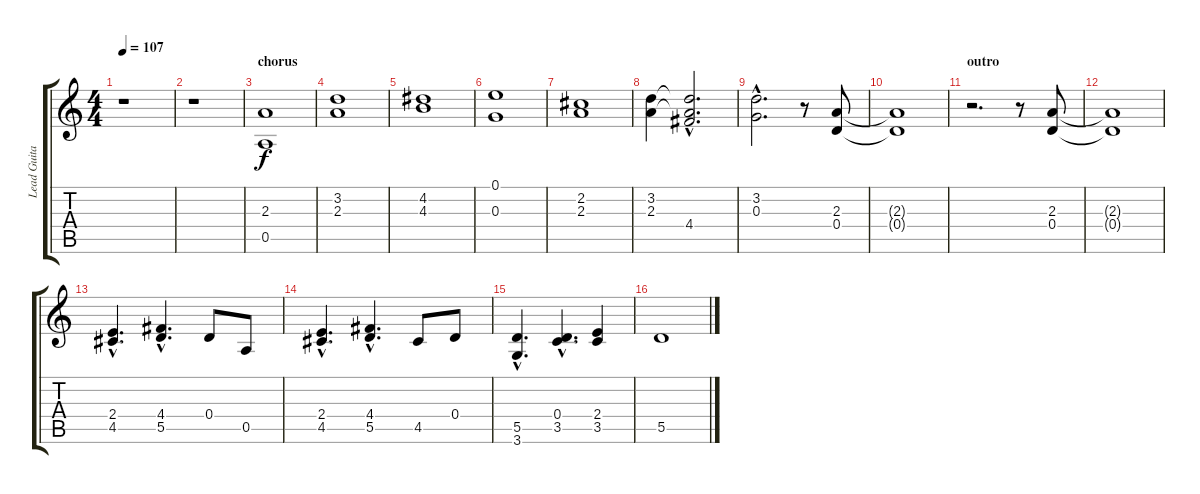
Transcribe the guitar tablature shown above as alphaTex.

\track ("Lead Guitar (May)" "Lead Guita") {instrument distortionguitar}
\staff {score tabs}
\tuning (E4 B3 G3 D3 A2 E2) {hide}
\ts (4 4)
\tempo 107
\clef g2
\ks c
r.1{dy f} |
r.1 |
\section ("" "chorus")
(2.3 0.5).1 |
(3.2 2.3).1 |
(4.2 4.3).1 |
(0.1 0.3).1 |
(2.2 2.3).1 |
(3.2 2.3).4 (3.2{hac t} 2.3{hac t} 4.4{hac}).2{d} |
(3.2{hac} 0.3{hac}).2{d} r.8 (2.3 0.4).8 |
(2.3{t} 0.4{t}).1 |
\section ("" "outro")
r.2{d} r.8 (2.3 0.4).8 |
(2.3{t} 0.4{t}).1 |
(2.4{hac} 4.5{hac}).4{d} (4.4 5.5{hac}).4{d} 0.4.8 0.5.8 |
(2.4{hac} 4.5{hac}).4{d} (4.4{hac} 5.5{hac}).4{d} 4.5.8 0.4.8 |
(5.5{hac} 3.6{hac}).4{d} (0.4{hac} 3.5{hac}).4{d} (2.4 3.5).4 |
5.5.1
